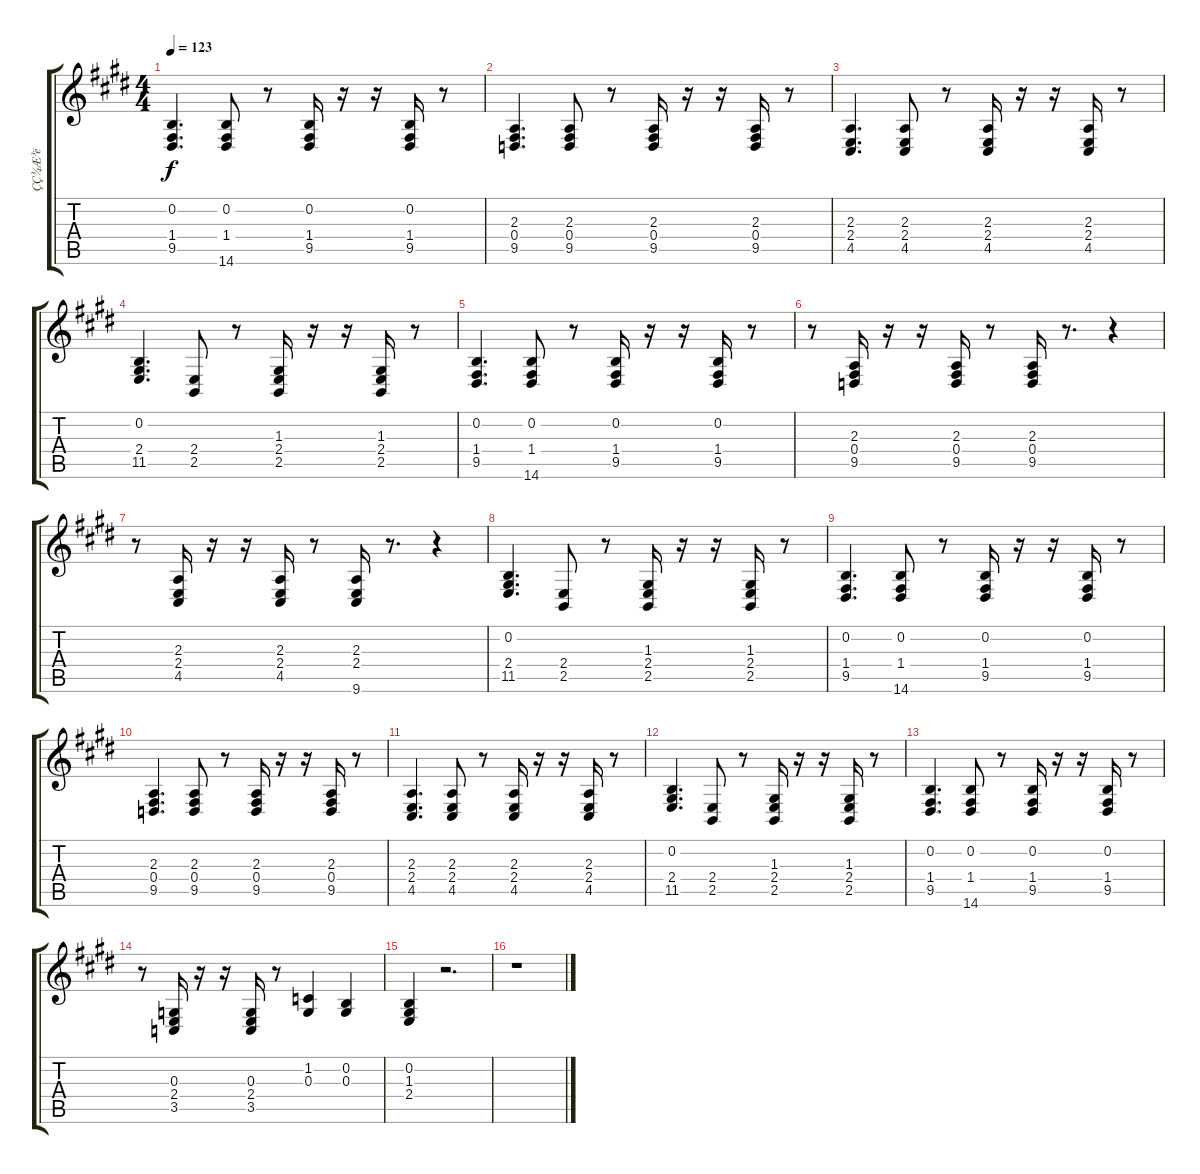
\track ("ÇÇ¾Æ³ë" "ÇÇ¾Æ³ë") {instrument acousticgrandpiano}
\staff {score tabs}
\tuning (E4 B3 G3 D3 A2 E2) {hide}
\ts (4 4)
\tempo 123
\clef g2
\ks e
(0.2 1.4 9.5).4{d dy f} (0.2 1.4 14.6).8 r.8 (0.2 1.4 9.5).16 r.16 r.16 (0.2 1.4 9.5).16 r.8 |
(2.3 0.4 9.5).4{d} (2.3 0.4 9.5).8 r.8 (2.3 0.4 9.5).16 r.16 r.16 (2.3 0.4 9.5).16 r.8 |
(2.3 2.4 4.5).4{d} (2.3 2.4 4.5).8 r.8 (2.3 2.4 4.5).16 r.16 r.16 (2.3 2.4 4.5).16 r.8 |
(0.2 2.4 11.5).4{d} (2.4 2.5).8 r.8 (1.3 2.4 2.5).16 r.16 r.16 (1.3 2.4 2.5).16 r.8 |
(0.2 1.4 9.5).4{d} (0.2 1.4 14.6).8 r.8 (0.2 1.4 9.5).16 r.16 r.16 (0.2 1.4 9.5).16 r.8 |
r.8 (2.3 0.4 9.5).16 r.16 r.16 (2.3 0.4 9.5).16 r.8 (2.3 0.4 9.5).16 r.8{d} r.4 |
r.8 (2.3 2.4 4.5).16 r.16 r.16 (2.3 2.4 4.5).16 r.8 (2.3 2.4 9.6).16 r.8{d} r.4 |
(0.2 2.4 11.5).4{d} (2.4 2.5).8 r.8 (1.3 2.4 2.5).16 r.16 r.16 (1.3 2.4 2.5).16 r.8 |
(0.2 1.4 9.5).4{d} (0.2 1.4 14.6).8 r.8 (0.2 1.4 9.5).16 r.16 r.16 (0.2 1.4 9.5).16 r.8 |
(2.3 0.4 9.5).4{d} (2.3 0.4 9.5).8 r.8 (2.3 0.4 9.5).16 r.16 r.16 (2.3 0.4 9.5).16 r.8 |
(2.3 2.4 4.5).4{d} (2.3 2.4 4.5).8 r.8 (2.3 2.4 4.5).16 r.16 r.16 (2.3 2.4 4.5).16 r.8 |
(0.2 2.4 11.5).4{d} (2.4 2.5).8 r.8 (1.3 2.4 2.5).16 r.16 r.16 (1.3 2.4 2.5).16 r.8 |
(0.2 1.4 9.5).4{d} (0.2 1.4 14.6).8 r.8 (0.2 1.4 9.5).16 r.16 r.16 (0.2 1.4 9.5).16 r.8 |
r.8 (0.3 2.4 3.5).16 r.16 r.16 (0.3 2.4 3.5).16 r.8 (1.2 0.3).4 (0.2 0.3).4 |
(0.2 1.3 2.4).4 r.2{d} |
r.1
